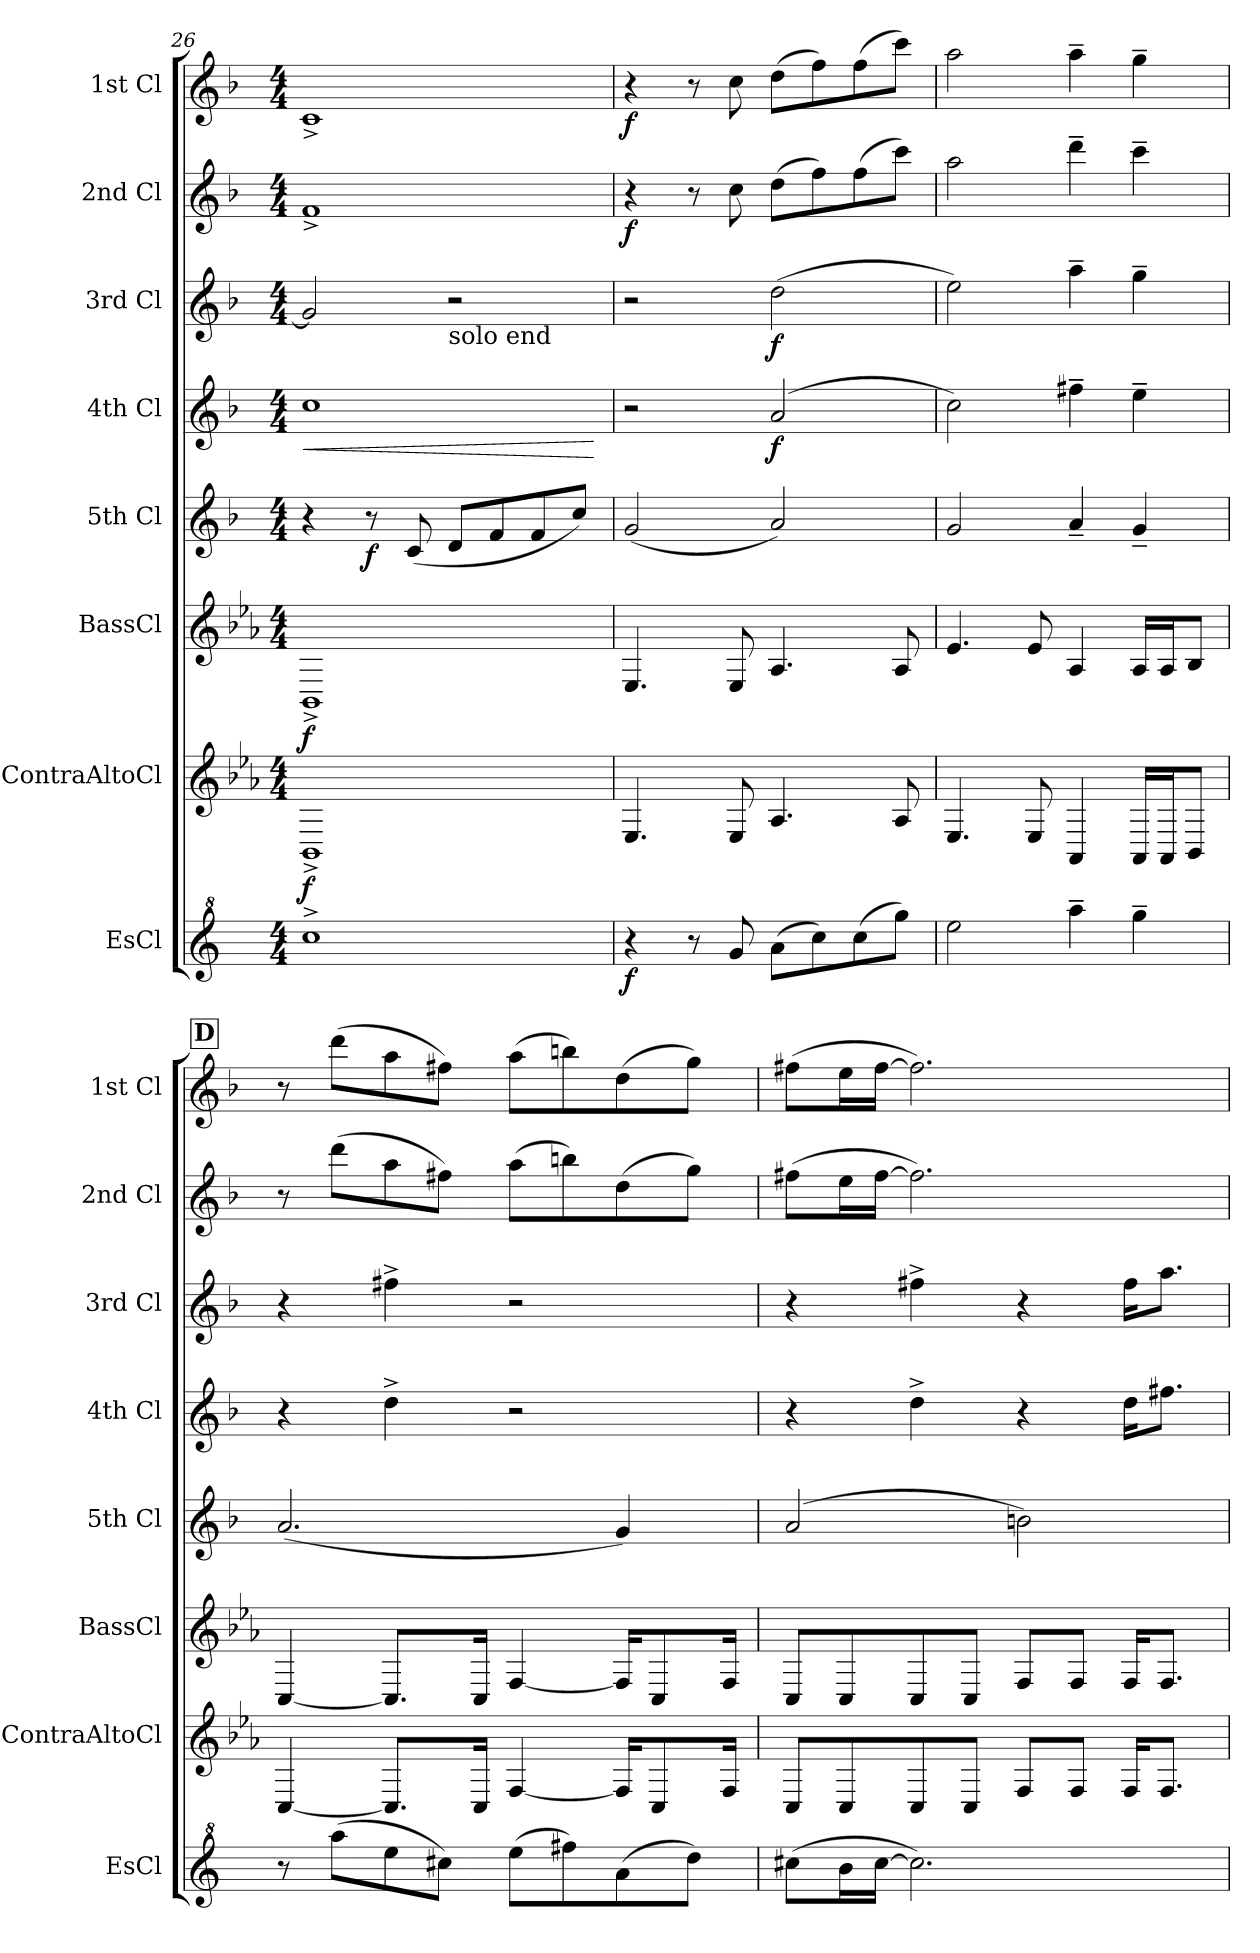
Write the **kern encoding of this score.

**kern	**dynam	**kern	**dynam	**kern	**dynam	**kern	**dynam	**kern	**dynam	**kern	**dynam	**kern	**dynam	**kern	**dynam
*part8	*part8	*part7	*part7	*part6	*part6	*part5	*part5	*part4	*part4	*part3	*part3	*part2	*part2	*part1	*part1
*staff8	*staff8	*staff7	*staff7	*staff6	*staff6	*staff5	*staff5	*staff4	*staff4	*staff3	*staff3	*staff2	*staff2	*staff1	*staff1
*I"EsCl	*	*I"ContraAltoCl	*	*I"BassCl	*	*I"5th Cl	*	*I"4th Cl	*	*I"3rd Cl	*	*I"2nd Cl	*	*I"1st Cl	*
*I'EsCl	*	*I'ContraAltoCl	*	*I'BassCl	*	*I'5th Cl	*	*I'4th Cl	*	*I'3rd Cl	*	*I'2nd Cl	*	*I'1st Cl	*
*clefG^2	*	*clefG2	*	*clefG2	*	*clefG2	*	*clefG2	*	*clefG2	*	*clefG2	*	*clefG2	*
*ITrd5c9	*	*ITrd12c21	*	*ITrd8c14	*	*ITrd1c2	*	*ITrd1c2	*	*ITrd1c2	*	*ITrd1c2	*	*ITrd1c2	*
*k[b-e-a-]	*	*k[b-e-a-]	*	*k[b-e-a-]	*	*k[b-e-a-]	*	*k[b-e-a-]	*	*k[b-e-a-]	*	*k[b-e-a-]	*	*k[b-e-a-]	*
*M4/4	*	*M4/4	*	*M4/4	*	*M4/4	*	*M4/4	*	*M4/4	*	*M4/4	*	*M4/4	*
=26	=26	=26	=26	=26	=26	=26	=26	=26	=26	=26	=26	=26	=26	=26	=26
!	!	!	!LO:DY:b	!	!LO:DY:b	!	!	!	!LO:HP:b	!	!	!	!	!	!
1ee-^	.	1BBB-^	f	1BBB-^	f	4r	.	1b-	<	2f/]	.	1e-^	.	1B-^	.
!	!	!	!	!	!	!	!LO:DY:b	!	!	!	!	!	!	!	!
.	.	.	.	.	.	8r	f	.	.	.	.	.	.	.	.
.	.	.	.	.	.	(8B-/	.	.	.	.	.	.	.	.	.
!	!	!	!	!	!	!	!	!	!	!LO:TX:b:t=solo end	!	!	!	!	!
.	.	.	.	.	.	8c/L	.	.	.	2r	.	.	.	.	.
.	.	.	.	.	.	8e-/	.	.	.	.	.	.	.	.	.
.	.	.	.	.	.	8e-/	.	.	.	.	.	.	.	.	.
.	.	.	.	.	.	8b-/J)	.	.	.	.	.	.	.	.	.
.	.	.	.	.	.	.	.	.	[	.	.	.	.	.	.
!!LO:PB:g=z
=27	=27	=27	=27	=27	=27	=27	=27	=27	=27	=27	=27	=27	=27	=27	=27
!	!LO:DY:b	!	!	!	!	!	!	!	!	!	!	!	!LO:DY:b	!	!LO:DY:b
4r	f	4.EE-/	.	4.EE-/	.	(2f/	.	2r	.	2r	.	4r	f	4r	f
8r	.	.	.	.	.	.	.	.	.	.	.	8r	.	8r	.
8b-/	.	8EE-/	.	8EE-/	.	.	.	.	.	.	.	8b-\	.	8b-\	.
!	!	!	!	!	!	!	!	!	!LO:DY:b	!	!LO:DY:b	!	!	!	!
(8cc\L	.	4.AA-/	.	4.AA-/	.	2g/)	.	(2g/	f	(2cc\	f	(8cc\L	.	(8cc\L	.
8ee-\)	.	.	.	.	.	.	.	.	.	.	.	8ee-\)	.	8ee-\)	.
(8ee-\	.	.	.	.	.	.	.	.	.	.	.	(8ee-\	.	(8ee-\	.
8bb-\J)	.	8AA-/	.	8AA-/	.	.	.	.	.	.	.	8bb-\J)	.	8bb-\J)	.
=28	=28	=28	=28	=28	=28	=28	=28	=28	=28	=28	=28	=28	=28	=28	=28
2gg\	.	4.EE-/	.	4.E-/	.	2f/	.	2b-\)	.	2dd\)	.	2gg\	.	2gg\	.
.	.	8EE-/	.	8E-/	.	.	.	.	.	.	.	.	.	.	.
4ccc~\	.	4AAA-/	.	4AA-/	.	4g~/	.	4een~\	.	4gg~\	.	4ccc~\	.	4gg~\	.
4bb-~\	.	16AAA-/LL	.	16AA-/LL	.	4f~/	.	4dd~\	.	4ff~\	.	4bb-~\	.	4ff~\	.
.	.	16AAA-/J	.	16AA-/J	.	.	.	.	.	.	.	.	.	.	.
.	.	8BBB-/J	.	8BB-/J	.	.	.	.	.	.	.	.	.	.	.
!!LO:REH:place=s1:a:B:fs=14:t=D
=29	=29	=29	=29	=29	=29	=29	=29	=29	=29	=29	=29	=29	=29	=29	=29
8r	.	[4CC/	.	[4CC/	.	(2.g/	.	4r	.	4r	.	8r	.	8r	.
(8ccc\L	.	.	.	.	.	.	.	.	.	.	.	(8ccc\L	.	(8ccc\L	.
8gg\	.	8.CC/L]	.	8.CC/L]	.	.	.	4cc^\	.	4een^\	.	8gg\	.	8gg\	.
8een\J)	.	.	.	.	.	.	.	.	.	.	.	8een\J)	.	8een\J)	.
.	.	16CC/Jk	.	16CC/Jk	.	.	.	.	.	.	.	.	.	.	.
(8gg\L	.	[4FF/	.	[4FF/	.	.	.	2r	.	2r	.	(8gg\L	.	(8gg\L	.
8aan\)	.	.	.	.	.	.	.	.	.	.	.	8aan\)	.	8aan\)	.
(8cc\	.	16FF/KL]	.	16FF/KL]	.	4f/)	.	.	.	.	.	(8cc\	.	(8cc\	.
.	.	8CC/	.	8CC/	.	.	.	.	.	.	.	.	.	.	.
8ff\J)	.	.	.	.	.	.	.	.	.	.	.	8ff\J)	.	8ff\J)	.
.	.	16FF/Jk	.	16FF/Jk	.	.	.	.	.	.	.	.	.	.	.
=30	=30	=30	=30	=30	=30	=30	=30	=30	=30	=30	=30	=30	=30	=30	=30
(8een\L	.	8CC/L	.	8CC/L	.	(2g/	.	4r	.	4r	.	(8een\L	.	(8een\L	.
16dd\L	.	8CC/	.	8CC/	.	.	.	.	.	.	.	16dd\L	.	16dd\L	.
[16ee\JJ	.	.	.	.	.	.	.	.	.	.	.	[16ee\JJ	.	[16ee\JJ	.
2.ee\])	.	8CC/	.	8CC/	.	.	.	4cc^\	.	4een^\	.	2.ee\])	.	2.ee\])	.
.	.	8CC/J	.	8CC/J	.	.	.	.	.	.	.	.	.	.	.
.	.	8FF/L	.	8FF/L	.	2an\)	.	4r	.	4r	.	.	.	.	.
.	.	8FF/J	.	8FF/J	.	.	.	.	.	.	.	.	.	.	.
.	.	16FF/KL	.	16FF/KL	.	.	.	16cc\KL	.	16ee\KL	.	.	.	.	.
.	.	8.FF/J	.	8.FF/J	.	.	.	8.een\J	.	8.gg\J	.	.	.	.	.
=	=	=	=	=	=	=	=	=	=	=	=	=	=	=	=
*-	*-	*-	*-	*-	*-	*-	*-	*-	*-	*-	*-	*-	*-	*-	*-
